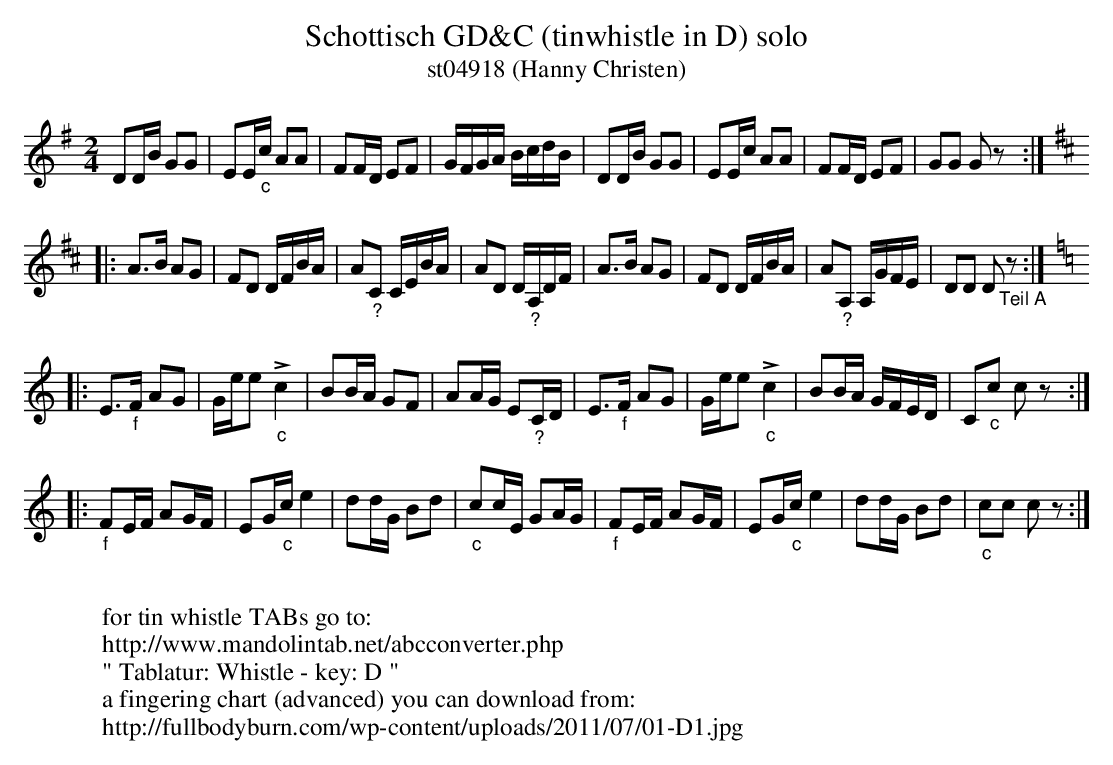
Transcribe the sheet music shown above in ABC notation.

X:1
T:Schottisch GD&C (tinwhistle in D) solo
T:st04918 (Hanny Christen)
M:2/4
L:1/16
K:G transpose=12
D2DB G2G2 | E2E"_c"c A2A2 | F2FD E2F2 | GFGA BcdB | D2DB G2G2 | E2Ec A2A2 | F2FD E2F2 | G2G2 G2z2 :: [K:D]
A3B A2G2 | F2D2 DFBA | A2"_?"C2 CEBA | A2D2 D"_?"A,DF | A3B A2G2 | F2D2 DFBA | A2"_?"A,2 A,GFE | D2D2 D2"_Teil A"z2 :| [K:C]
|: E3"_f"F A2G2 | Gee2 "_c"!>!c4 | B2BA G2F2 | A2AG E2"_?"CD | E3"_f"F A2G2 | Gee2 "_c"!>!c4 | B2BA GFED | C2"_c"c2 c2z2 ::
"_f"F2EF A2GF | E2G"_c"ce4 | d2dG B2d2 | "_c"c2cE G2AG | "_f"F2EF A2GF | E2G"_c"ce4 | d2dG B2d2 | "_c"c2c2 c2z2 :|
W:
W:for tin whistle TABs go to:
W:http://www.mandolintab.net/abcconverter.php
W:" Tablatur: Whistle - key: D "
W:a fingering chart (advanced) you can download from:
W:http://fullbodyburn.com/wp-content/uploads/2011/07/01-D1.jpg
